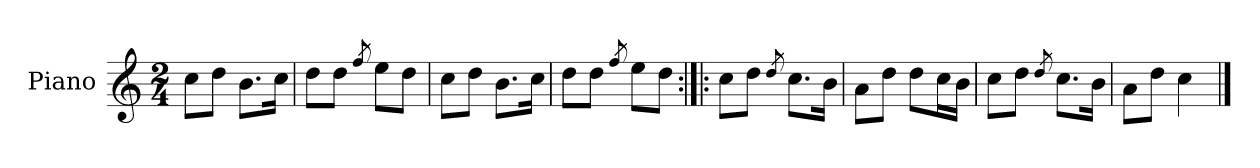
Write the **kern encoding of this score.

**kern
*part1
*staff1
*I"Piano
*I'Pno.
*clefG2
*k[]
*M2/4
=1
8cc\L
8dd\J
8.b\L
16cc\Jk
=2
8dd\L
8dd\J
8qff/
8ee\L
8dd\J
=3
8cc\L
8dd\J
8.b\L
16cc\Jk
=4
8dd\L
8dd\J
8qff/
8ee\L
8dd\J
=5:|!|:
8cc\L
8dd\J
8qdd/
8.cc\L
16b\Jk
=6
8a\L
8dd\J
8dd\L
16cc\L
16b\JJ
=7
8cc\L
8dd\J
8qdd/
8.cc\L
16b\Jk
!!LO:LB:g=z
=8
8a\L
8dd\J
4cc\
==
*-
